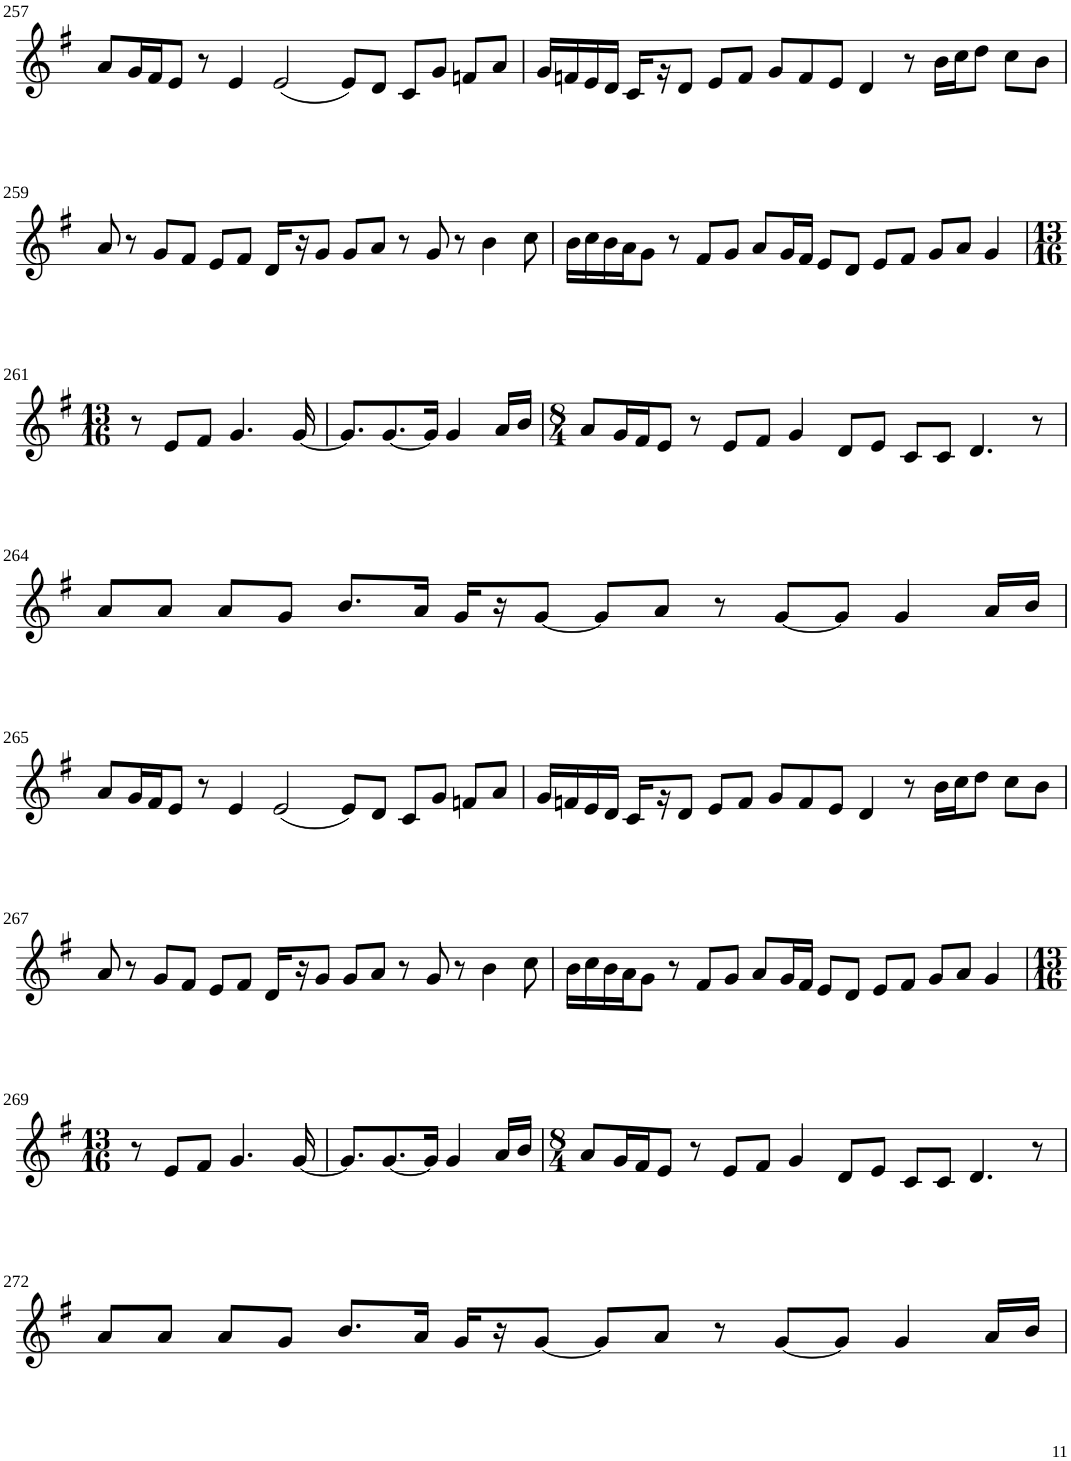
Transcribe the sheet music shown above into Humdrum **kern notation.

**kern
*part1
*staff1
*I"Violin
!!LO:PB:g=z
*clefG2
*k[f#]
*G:
*M8/4
=257
8a/L
16g/L
16f#/J
8e/J
8r
4e/
(2e/
8e/L)
8d/J
8c/L
8g/J
8fn/L
8a/J
=258
16g/LL
16fn/
16e/
16d/JJ
16c/LL
16r
8d/J
8e/L
8f/J
8g/L
8f/
8e/J
4d/
8r
16b\LL
16cc\J
8dd\J
8cc\L
8b\J
!!LO:LB:g=z
=259
8a/
8r
8g/L
8f#/J
8e/L
8f#/J
16d/LL
16r
8g/J
8g/L
8a/J
8r
8g/
8r
4b\
8cc\
=260
16b\LL
16cc\
16b\
16a\J
8g\J
8r
8f#/L
8g/J
8a/L
16g/L
16f#/JJ
8e/L
8d/J
8e/L
8f#/J
8g/L
8a/J
4g/
!!LO:LB:g=z
=261
*M13/16
8r
8e/L
8f#/J
4.g/
[16g/
=262
8.g/L]
[8.g/
16g/Jk]
4g/
16a/LL
16b/JJ
=263
*M8/4
8a/L
16g/L
16f#/J
8e/J
8r
8e/L
8f#/J
4g/
8d/L
8e/J
8c/L
8c/J
4.d/
8r
!!LO:LB:g=z
=264
8a/L
8a/J
8a/L
8g/J
8.b/L
16a/Jk
16g/LL
16r
[8g/J
8g/L]
8a/J
8r
[8g/L
8g/J]
4g/
16a/LL
16b/JJ
!!LO:LB:g=z
=265
8a/L
16g/L
16f#/J
8e/J
8r
4e/
(2e/
8e/L)
8d/J
8c/L
8g/J
8fn/L
8a/J
=266
16g/LL
16fn/
16e/
16d/JJ
16c/LL
16r
8d/J
8e/L
8f/J
8g/L
8f/
8e/J
4d/
8r
16b\LL
16cc\J
8dd\J
8cc\L
8b\J
!!LO:LB:g=z
=267
8a/
8r
8g/L
8f#/J
8e/L
8f#/J
16d/LL
16r
8g/J
8g/L
8a/J
8r
8g/
8r
4b\
8cc\
=268
16b\LL
16cc\
16b\
16a\J
8g\J
8r
8f#/L
8g/J
8a/L
16g/L
16f#/JJ
8e/L
8d/J
8e/L
8f#/J
8g/L
8a/J
4g/
!!LO:LB:g=z
=269
*M13/16
8r
8e/L
8f#/J
4.g/
[16g/
=270
8.g/L]
[8.g/
16g/Jk]
4g/
16a/LL
16b/JJ
=271
*M8/4
8a/L
16g/L
16f#/J
8e/J
8r
8e/L
8f#/J
4g/
8d/L
8e/J
8c/L
8c/J
4.d/
8r
!!LO:LB:g=z
=272
8a/L
8a/J
8a/L
8g/J
8.b/L
16a/Jk
16g/LL
16r
[8g/J
8g/L]
8a/J
8r
[8g/L
8g/J]
4g/
16a/LL
16b/JJ
=
*-
